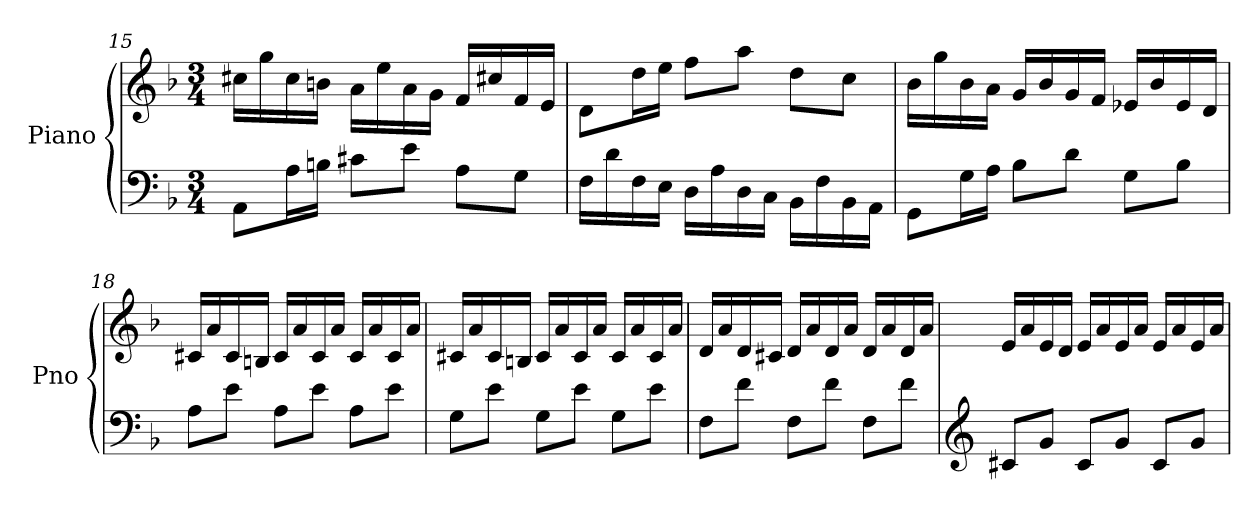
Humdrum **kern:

**kern	**kern
*part1	*part1
*staff2	*staff1
*I"Piano	*
*I'Pno	*
*clefF4	*clefG2
*k[b-]	*k[b-]
*M3/4	*M3/4
=15	=15
8AA\L	16cc#X\LL
.	16gg\
16A\L	16cc#\
16Bn\JJ	16bn\JJ
8c#X\L	16a\LL
.	16ee\
8e\J	16a\
.	16g\JJ
8A\L	16f/LL
.	16cc#X/
8G\J	16f/
.	16e/JJ
=16	=16
16F\LL	8d\L
16d\	.
16F\	16dd\L
16E\JJ	16ee\JJ
16D\LL	8ff\L
16A\	.
16D\	8aa\J
16C\JJ	.
16BB-\LL	8dd\L
16F\	.
16BB-\	8cc\J
16AA\JJ	.
!!LO:LB:g=z
=17	=17
8GG\L	16b-\LL
.	16gg\
16G\L	16b-\
16A\JJ	16a\JJ
8B-\L	16g/LL
.	16b-/
8d\J	16g/
.	16f/JJ
8G\L	16e-X/LL
.	16b-/
8B-\J	16e-/
.	16d/JJ
=18	=18
8A\L	16c#X/LL
.	16a/
8e\J	16c#/
.	16Bn/JJ
8A\L	16c#/LL
.	16a/
8e\J	16c#/
.	16a/JJ
8A\L	16c#/LL
.	16a/
8e\J	16c#/
.	16a/JJ
=19	=19
8G\L	16c#X/LL
.	16a/
8e\J	16c#/
.	16Bn/JJ
8G\L	16c#/LL
.	16a/
8e\J	16c#/
.	16a/JJ
8G\L	16c#/LL
.	16a/
8e\J	16c#/
.	16a/JJ
=20	=20
8F\L	16d/LL
.	16a/
8f\J	16d/
.	16c#X/JJ
8F\L	16d/LL
.	16a/
8f\J	16d/
.	16a/JJ
8F\L	16d/LL
.	16a/
8f\J	16d/
.	16a/JJ
!!LO:PB:g=z
=21	=21
*clefG2	*
8c#X/L	16e/LL
.	16a/
8g/J	16e/
.	16d/JJ
8c#/L	16e/LL
.	16a/
8g/J	16e/
.	16a/JJ
8c#/L	16e/LL
.	16a/
8g/J	16e/
.	16a/JJ
=	=
*-	*-
